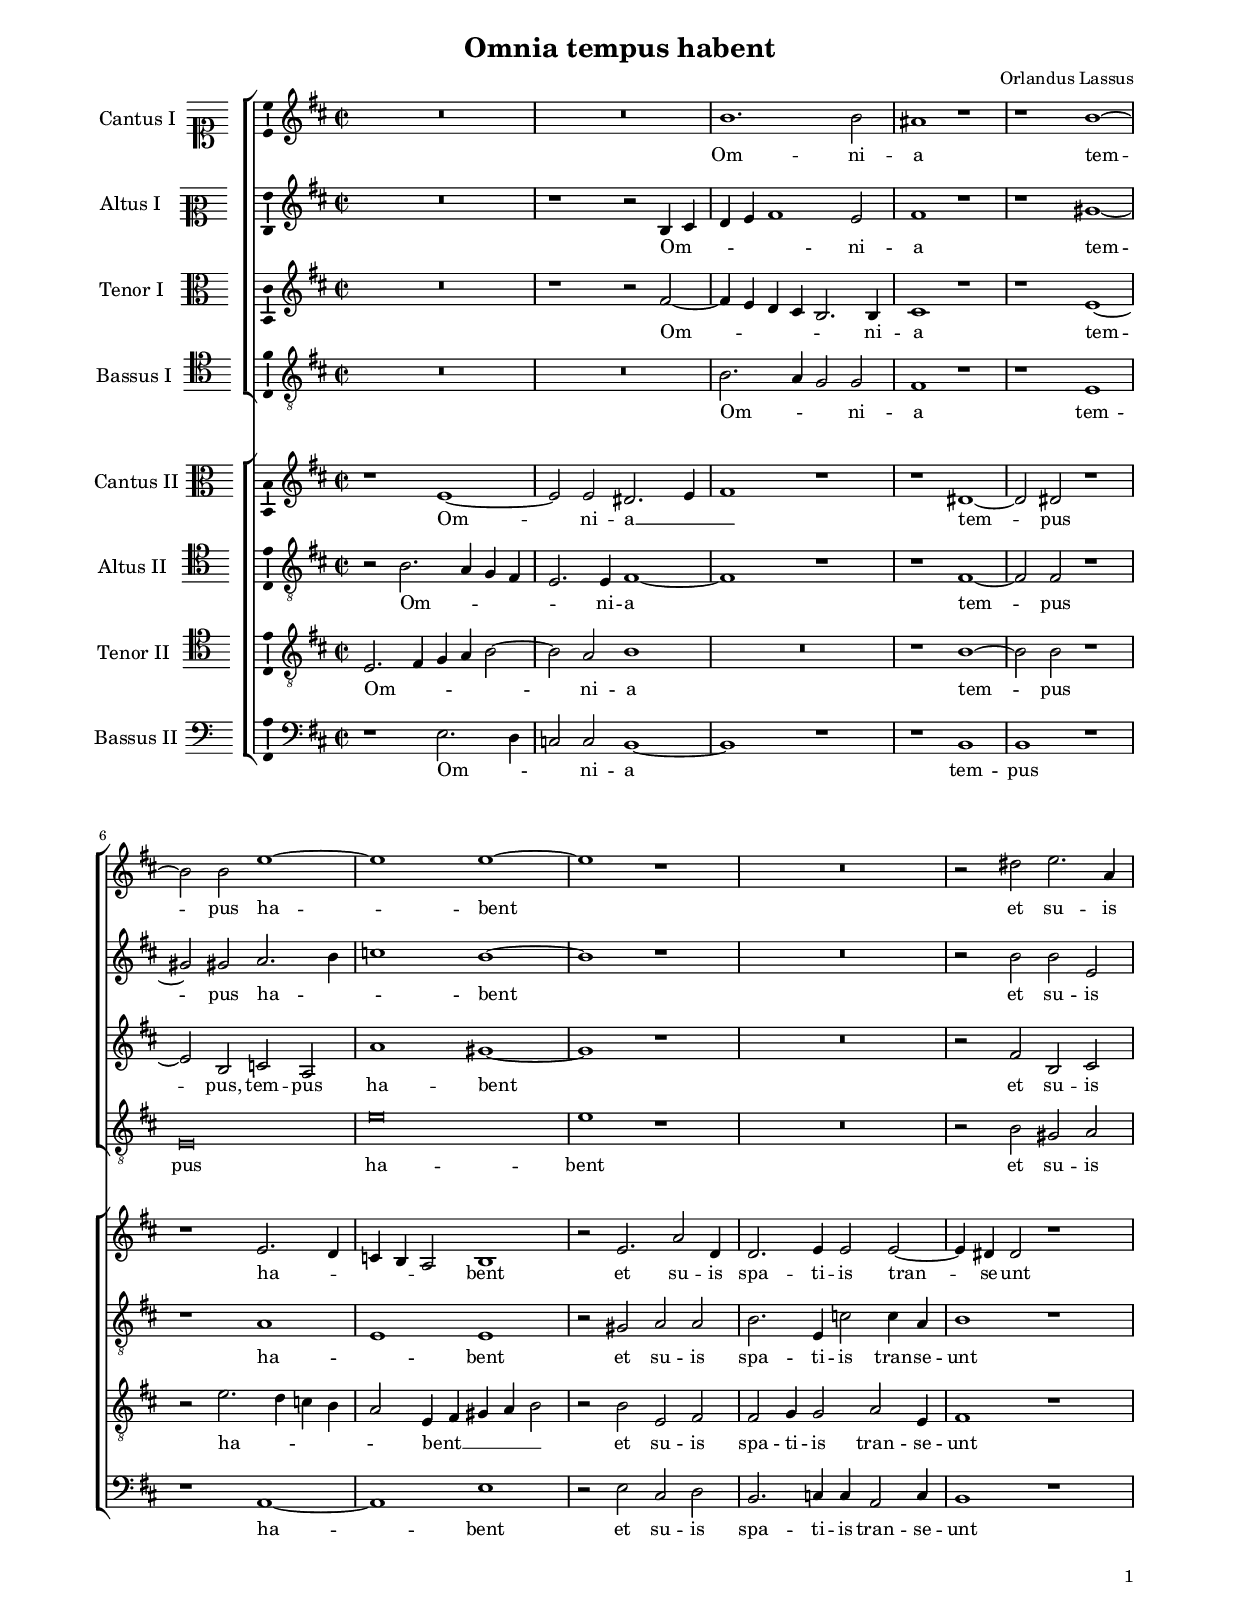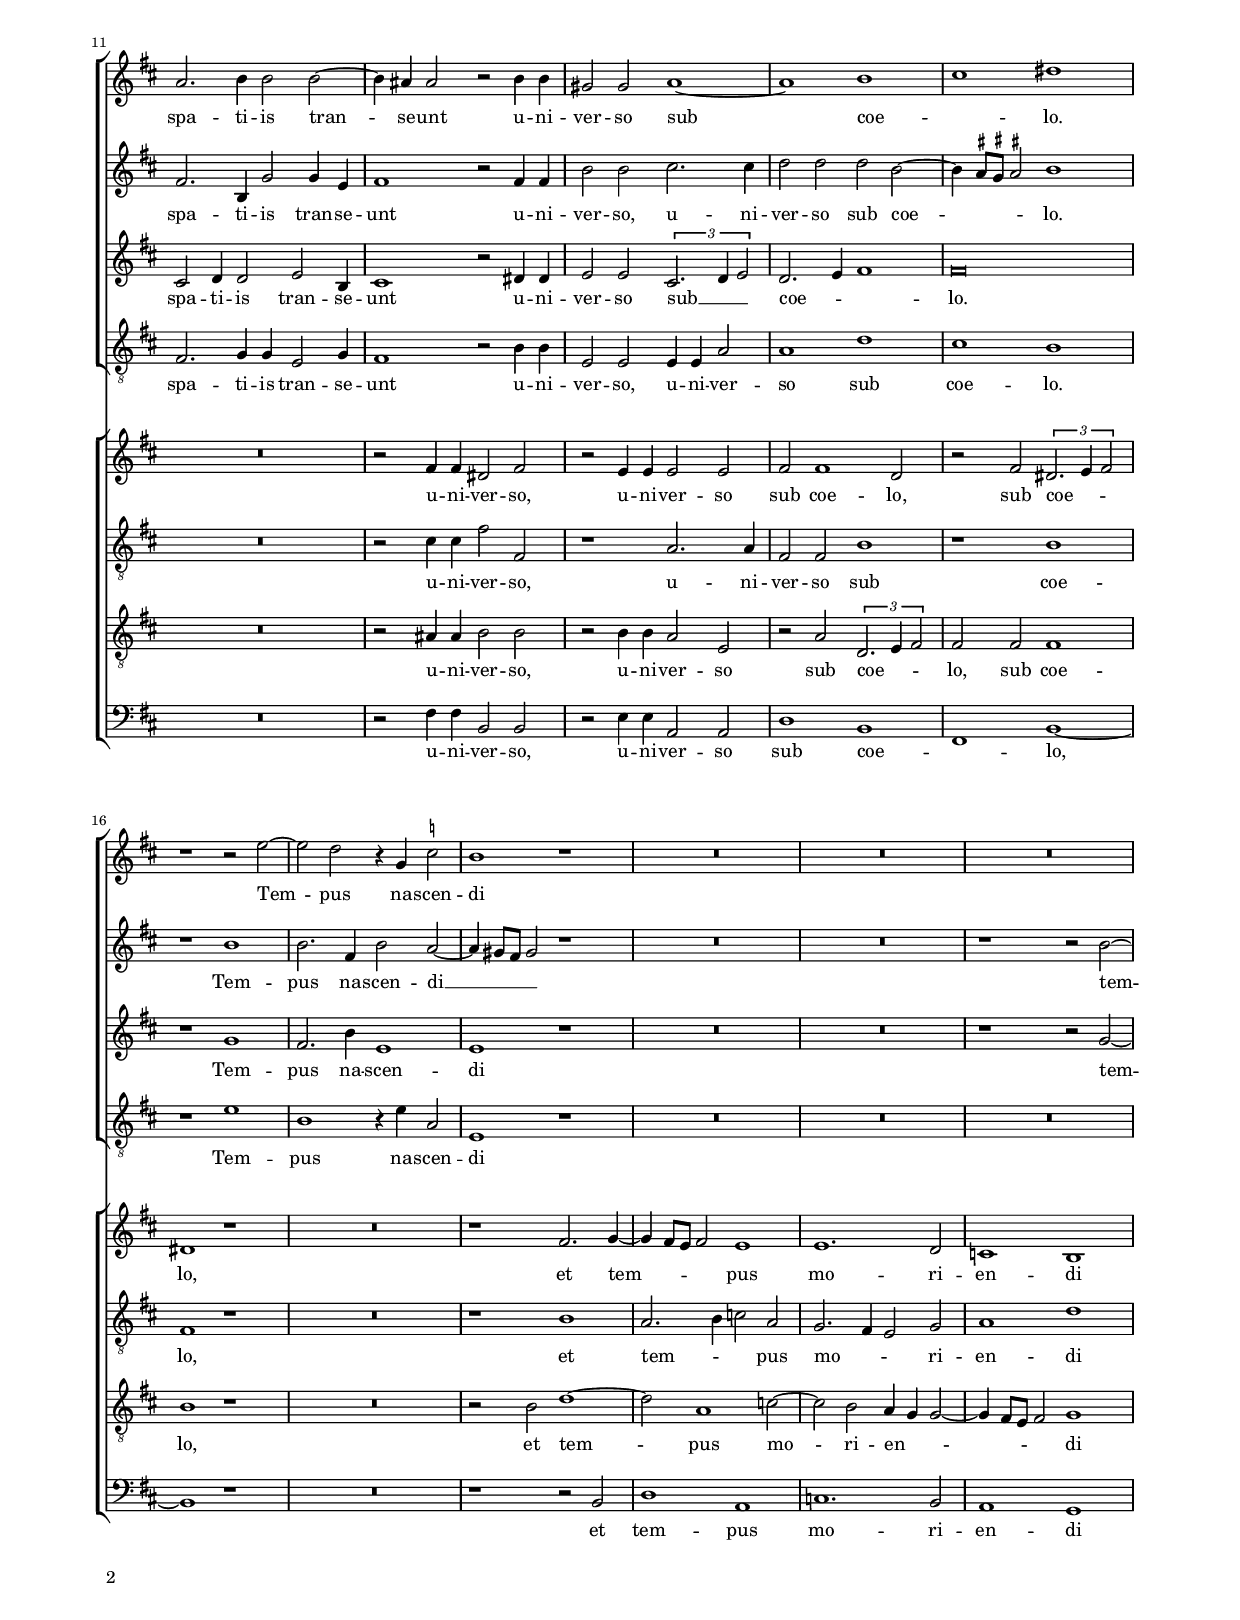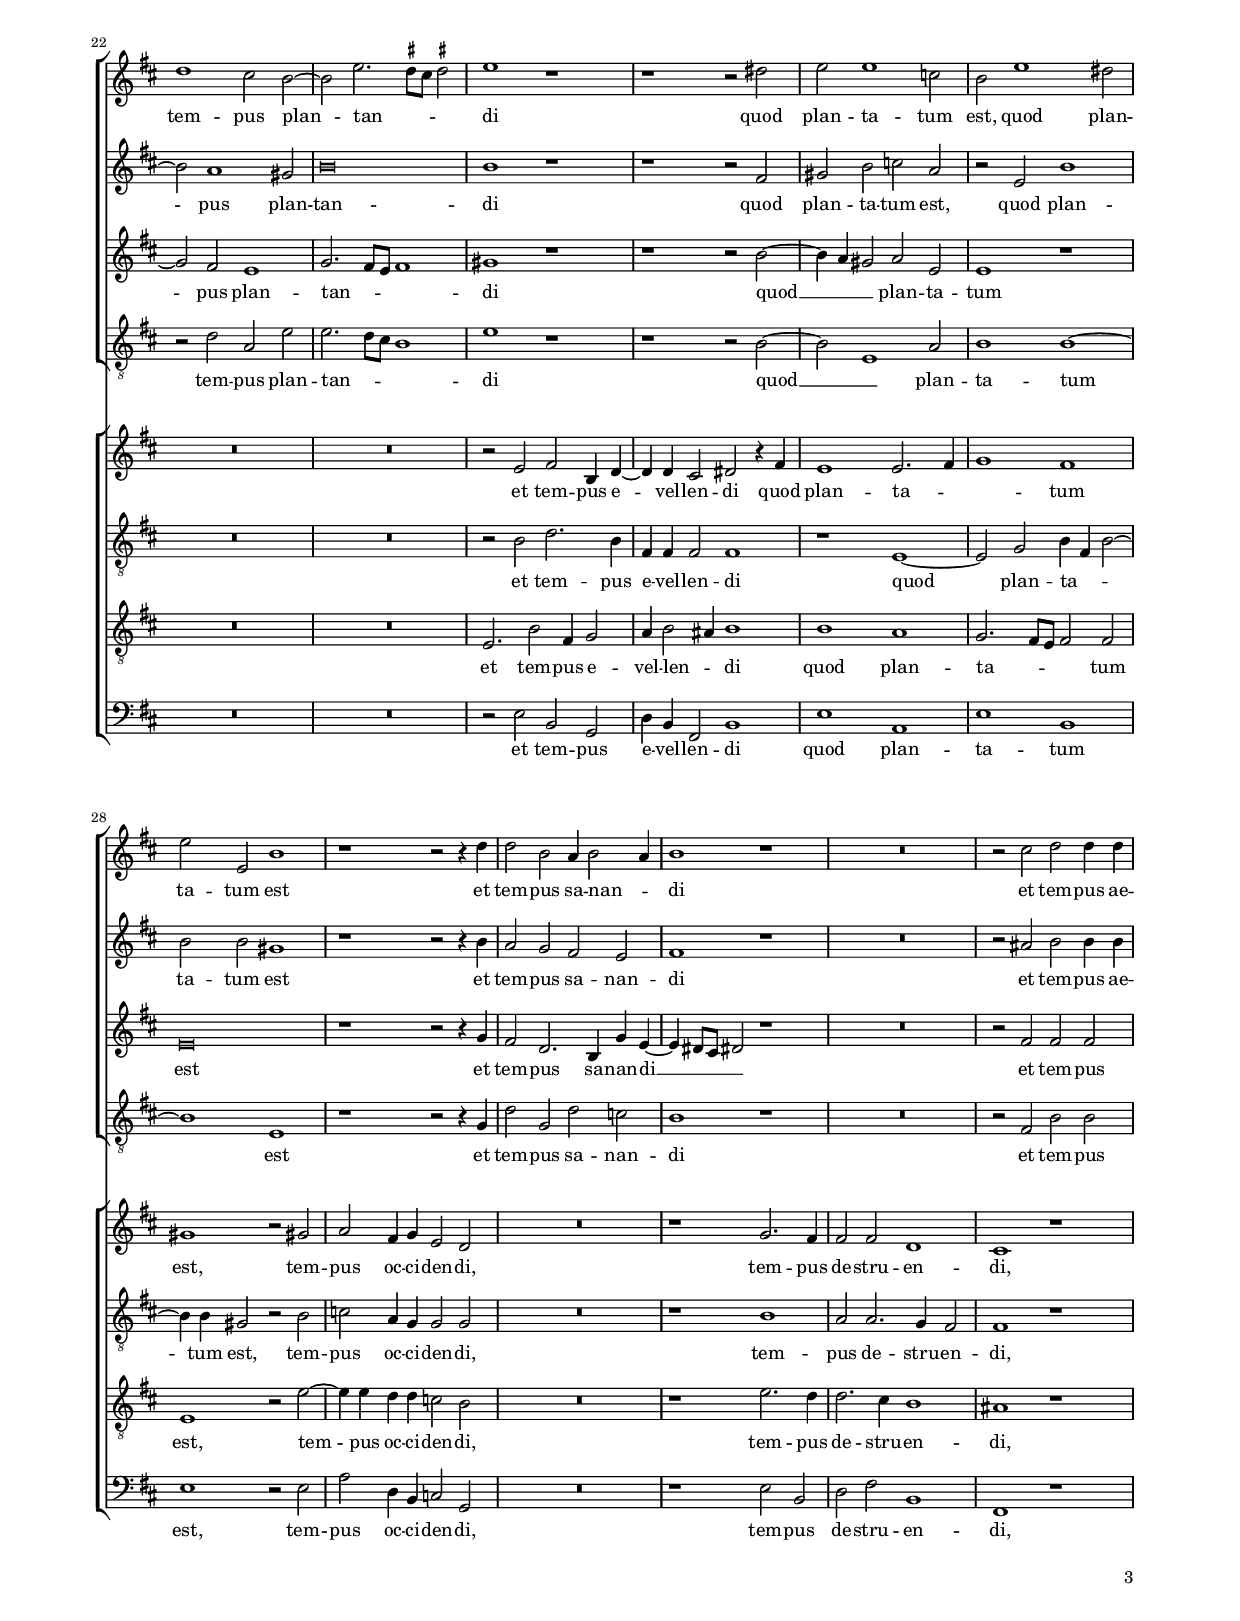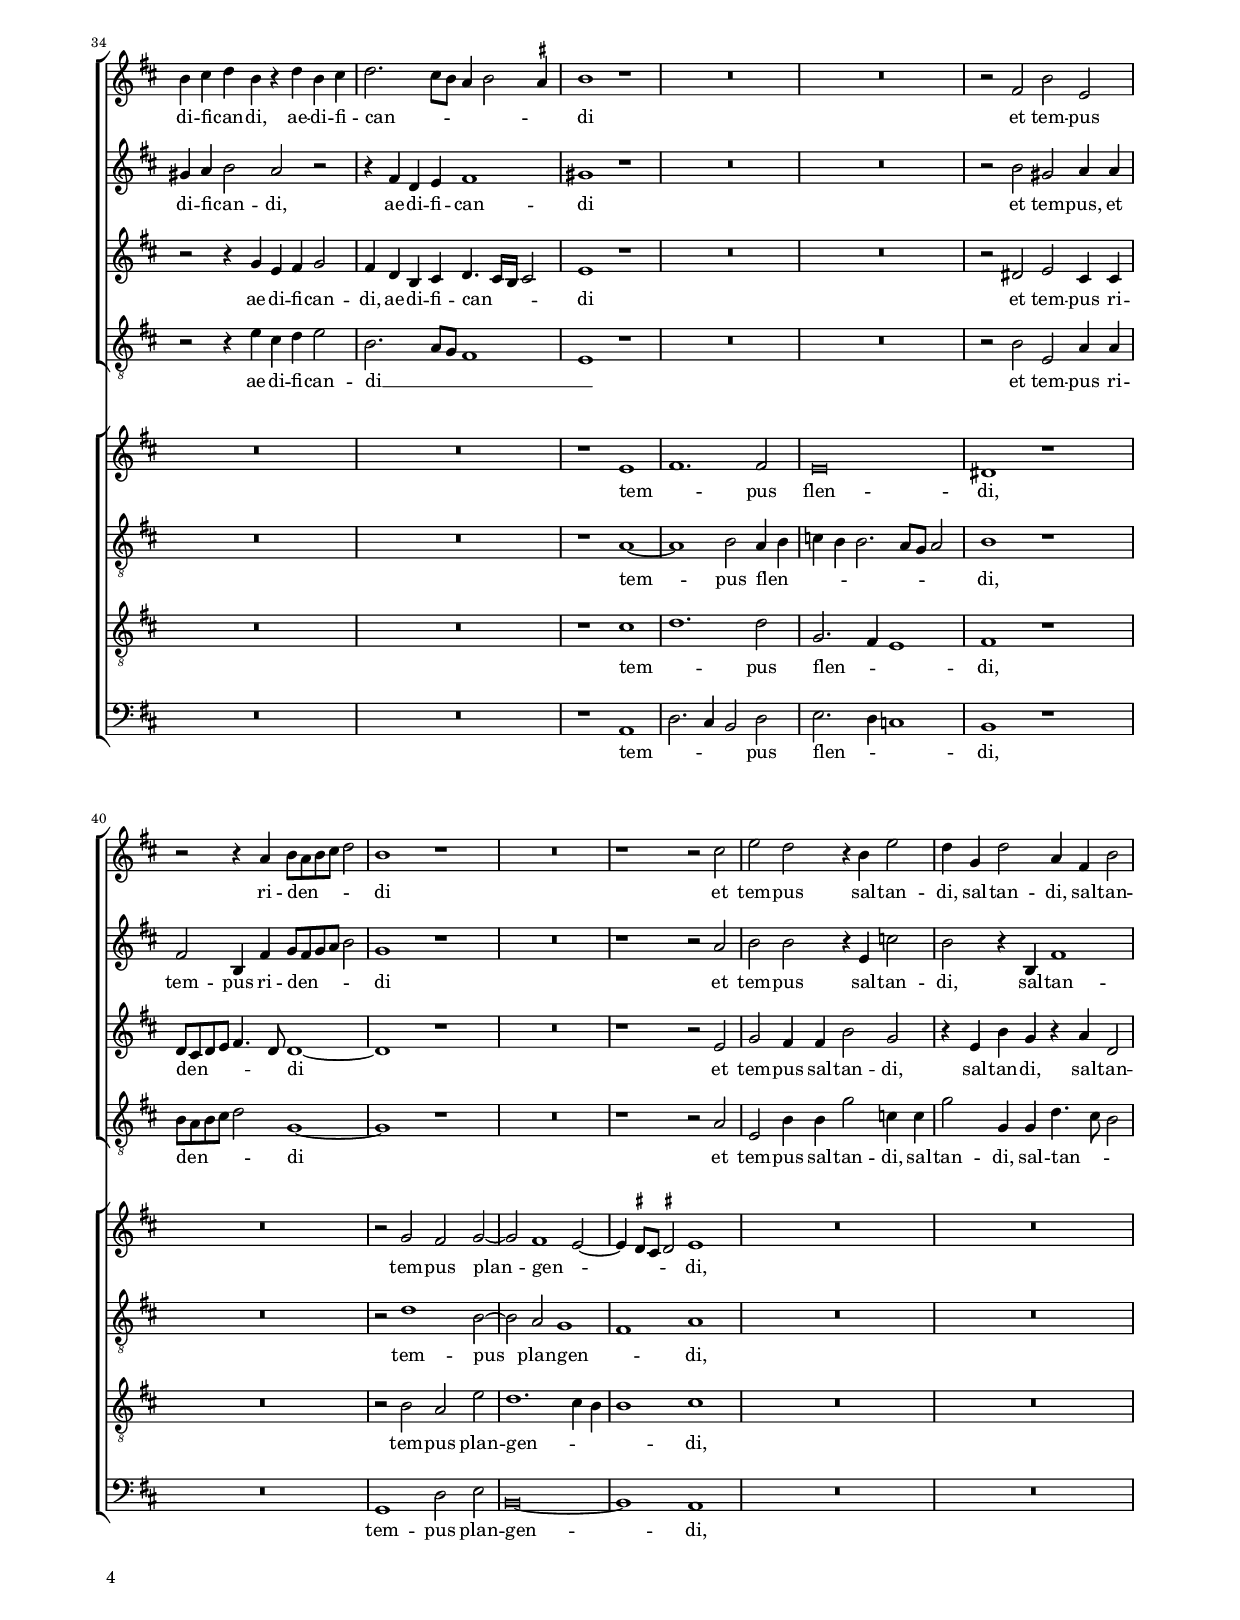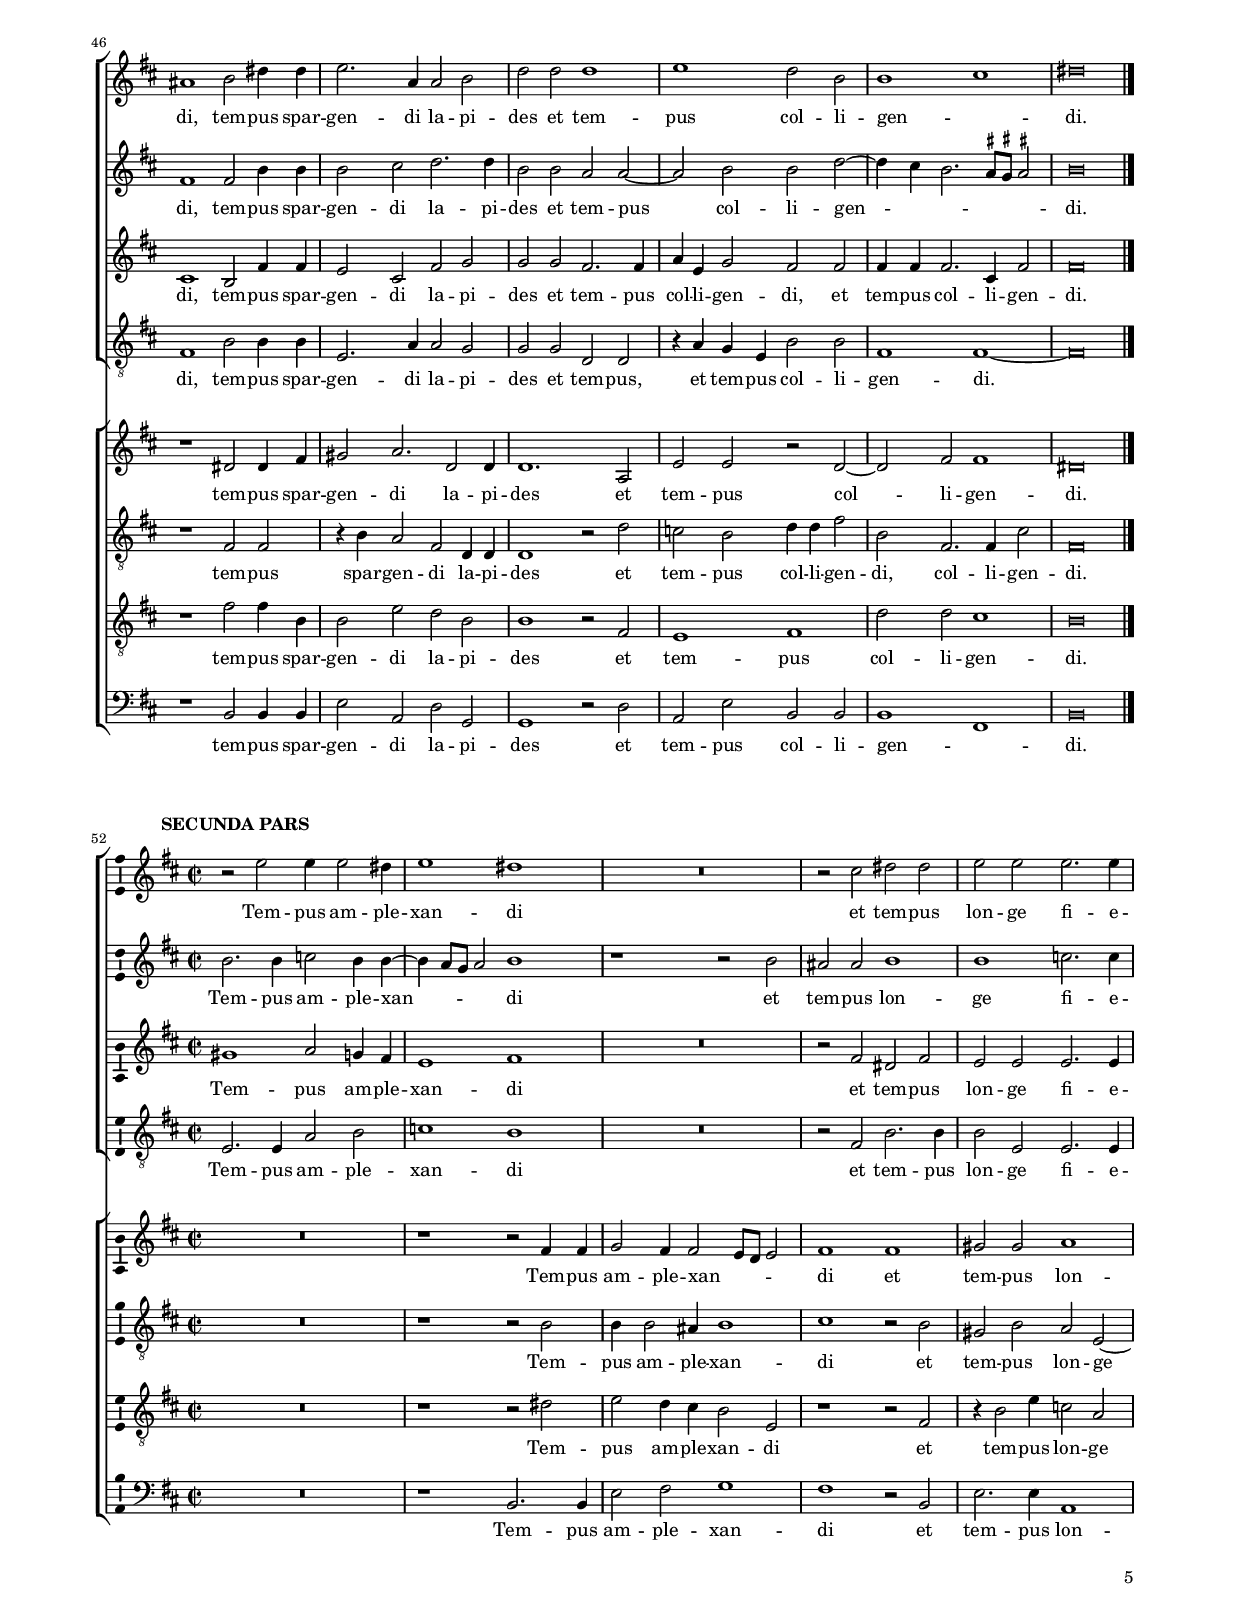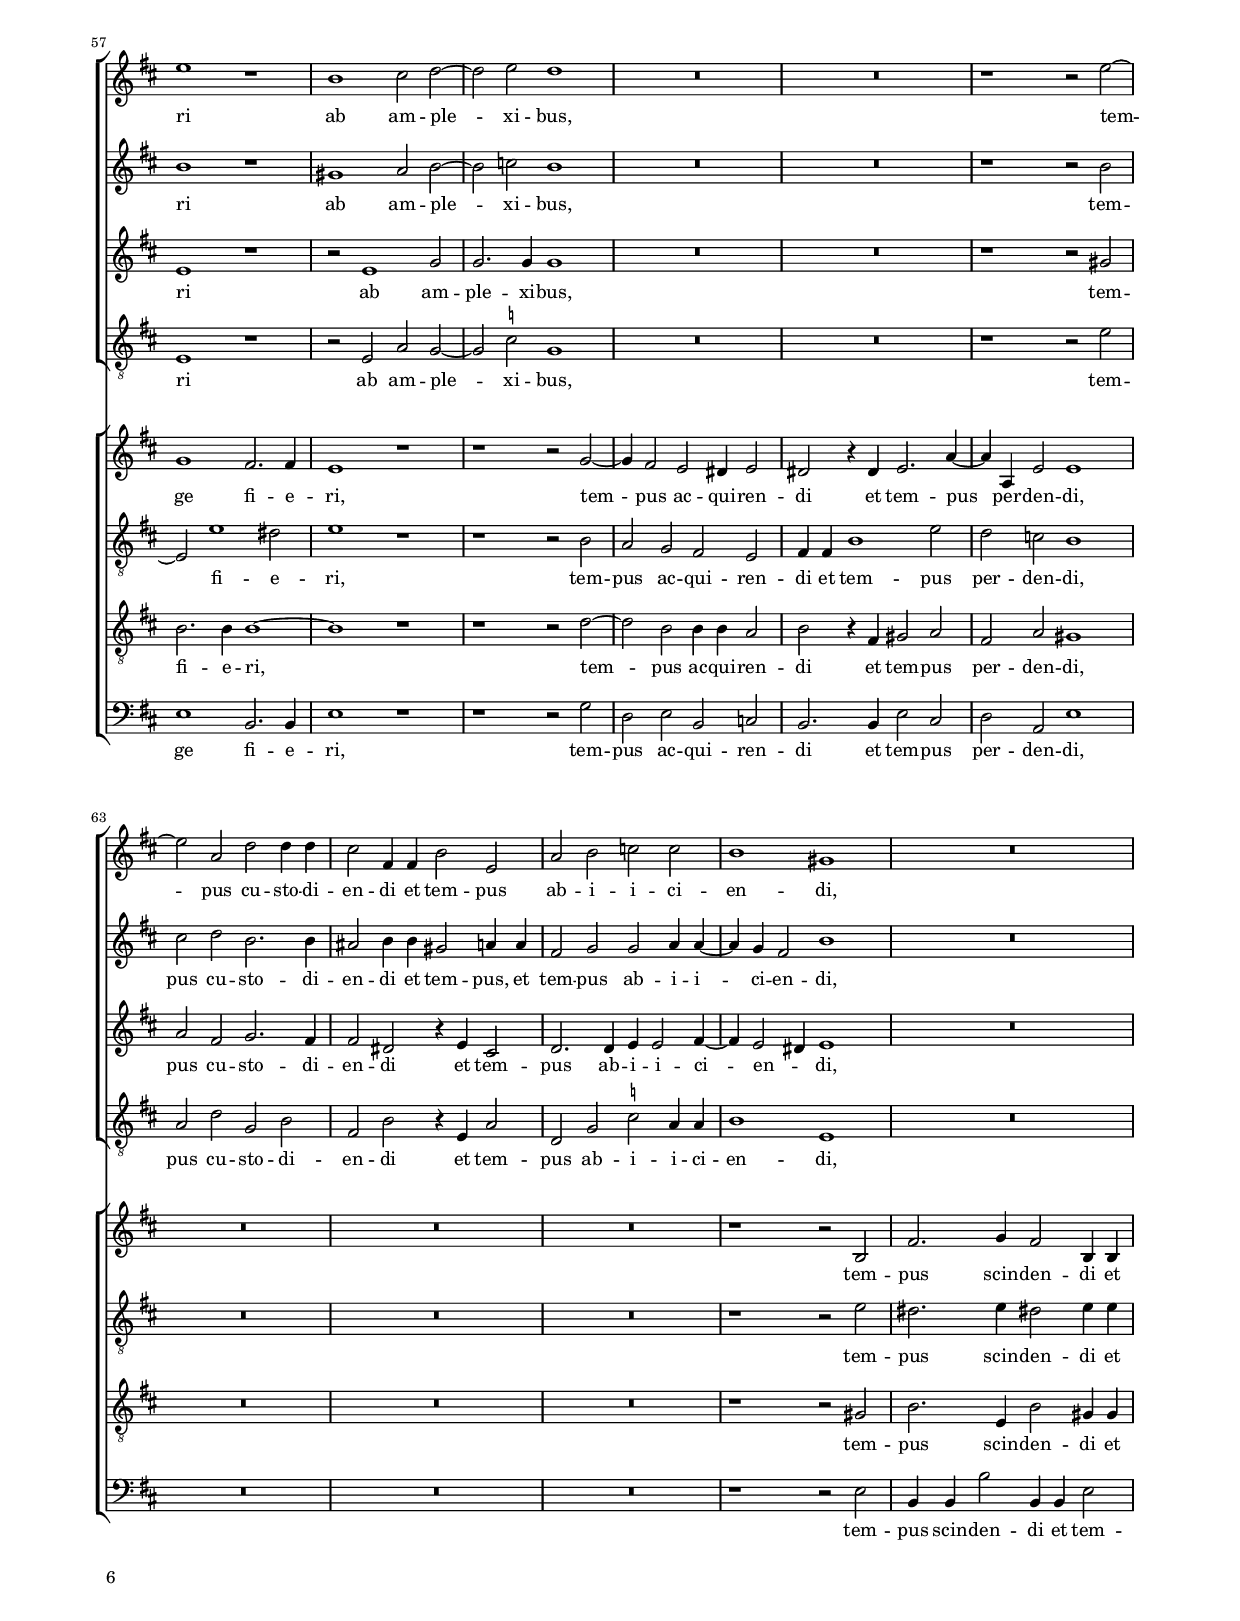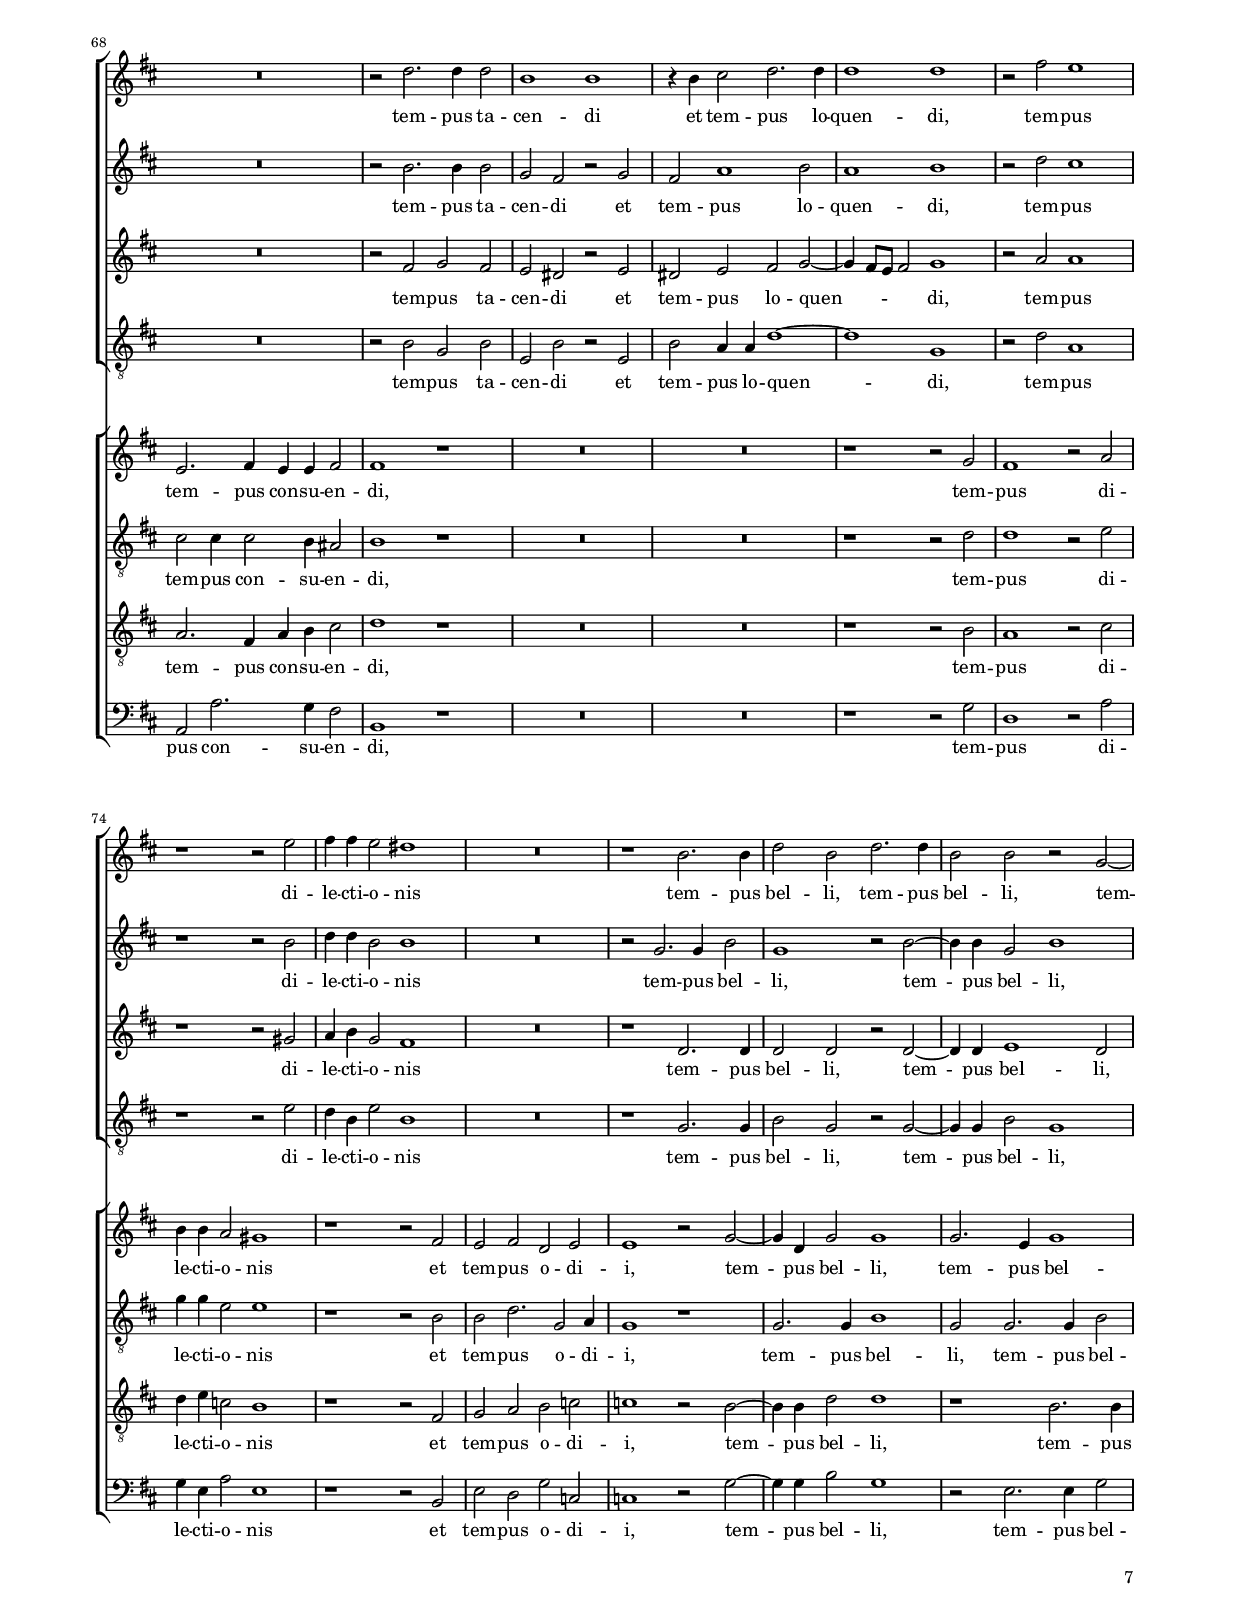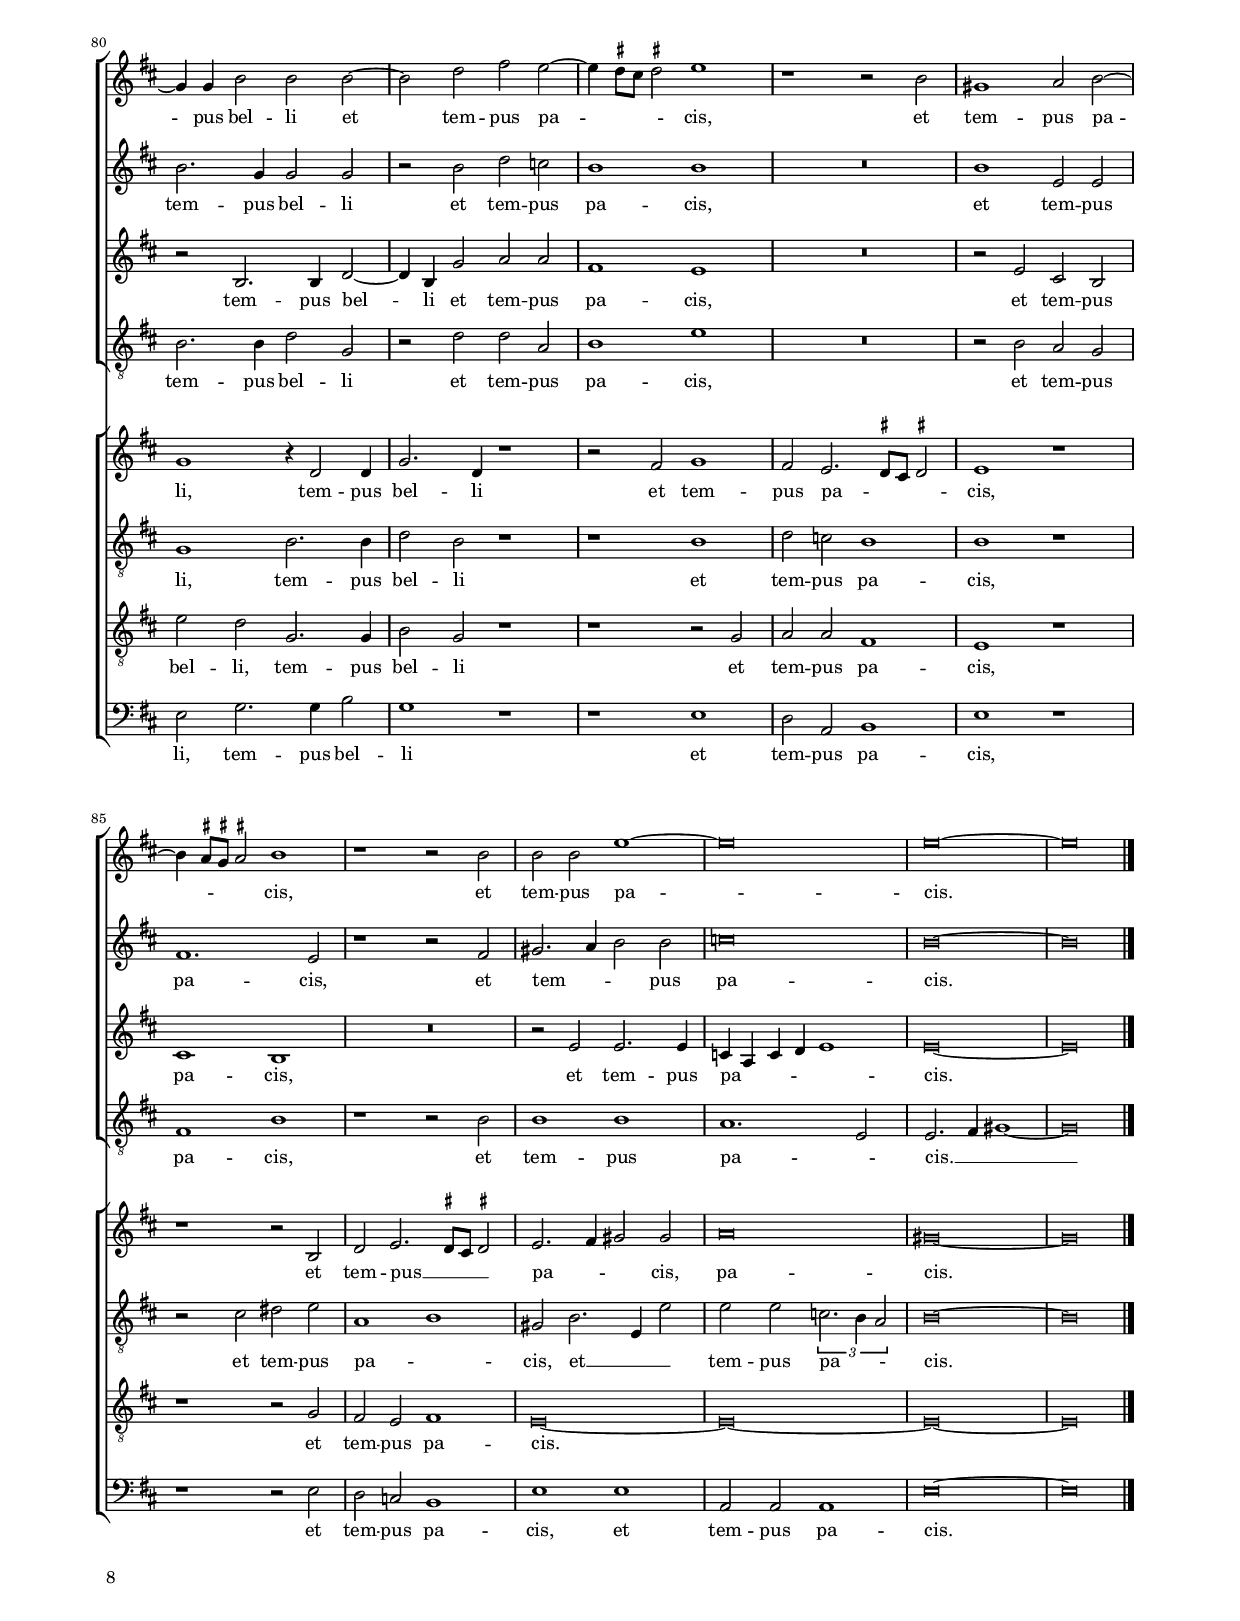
\header 
{
	title="Omnia tempus habent"
	composer="Orlandus Lassus"
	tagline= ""
}

\version "2.24.4"
\include "deutsch.ly"
#(set-global-staff-size 15)
% #(set-default-paper-size "letter")
#(ly:set-option 'point-and-click #f)


\paper
	{
	top-margin = 2 \cm
	bottom-margin = 1.4 \cm
	left-margin = 1.8 \cm
	right-margin = 1.8 \cm
	print-page-number = ##f
	ragged-bottom = ##f
	ragged-last-bottom = ##f
%   systems-per-page = 2
	page-count = 8
	score-system-spacing = #'((basic-distance . 18) (minimum-distance . 14) (padding . 7) (strechability . 250))
	system-system-spacing = #'((basic-distance . 18) (minimum-distance . 14) (padding . 7) (strechability . 250))
	oddFooterMarkup=\markup   \fill-line { "" \fromproperty #'page:page-number-string }
	evenFooterMarkup=\markup  \fill-line { \fromproperty #'page:page-number-string "" }
	last-bottom-spacing = #'((basic-distance . 12) (minimum-distance . 7) (padding . 4))
	}


global =  
	{
	\key c \major
	\time 2/2 \set Score.measureLength = #(ly:make-moment 2/1)
	\skip 1*2*51 \bar "|."
	}

	ficta = { \once \set suggestAccidentals = ##t }
	
	forget = #(define-music-function (music) (ly:music?) #{
	\accidentalStyle forget
	$music
	\accidentalStyle default
	#})


incipitcantusprimus = \markup { \score {
	{
	\set Staff.instrumentName = \markup { \fontsize #1 "Cantus I" }
	\key c \major
	\clef soprano
	s4 \bar ""
	}
	\layout  {
	raggedright = ##t
	indent = 1.6 \cm
	line-width = 2.4\cm
	\context { \Staff \remove Time_signature_engraver }
	\override Staff.Clef.Y-extent = #'(0 . 0)
	}} \hspace #1 }

incipitaltusprimus = \markup { \score {
	{
	\set Staff.instrumentName = \markup { \fontsize #1 "Altus I" }
	\key c \major
	\clef mezzosoprano
	s4 \bar ""
	}
	\layout  {
	raggedright = ##t
	indent = 1.6 \cm
	line-width = 2.4\cm
	\context { \Staff \remove Time_signature_engraver }
	\override Staff.Clef.Y-extent = #'(0 . 0)
	}} \hspace #1 }

incipittenorprimus = \markup { \score {
	{
	\set Staff.instrumentName = \markup { \fontsize #1 "Tenor I" }
	\key c \major
	\clef alto
	s4 \bar ""
	}
	\layout  {
	raggedright = ##t
	indent = 1.6 \cm
	line-width = 2.4\cm
	\context { \Staff \remove Time_signature_engraver }
	\override Staff.Clef.Y-extent = #'(0 . 0)
	}} \hspace #1 }	

incipitbassusprimus = \markup { \score {
	{
	\set Staff.instrumentName = \markup { \fontsize #1 "Bassus I" }
	\key c \major
	\clef tenor
	s4 \bar ""
	}
	\layout  {
	raggedright = ##t
	indent = 1.6 \cm
	line-width = 2.4\cm
	\context { \Staff \remove Time_signature_engraver }
	\override Staff.Clef.Y-extent = #'(0 . 0)
	}} \hspace #1 }

incipitcantussecundus = \markup { \score {
	{
	\set Staff.instrumentName = \markup { \fontsize #1 "Cantus II" }
	\key c \major
	\clef alto
	s4 \bar ""
	}
	\layout  {
	raggedright = ##t
	indent = 1.6 \cm
	line-width = 2.4\cm
	\context { \Staff \remove Time_signature_engraver }
	\override Staff.Clef.Y-extent = #'(0 . 0)
	}} \hspace #1 }
	  
incipitaltussecundus = \markup { \score {
	{
	\set Staff.instrumentName = \markup { \fontsize #1 "Altus II" }
	\key c \major
	\clef tenor
	s4 \bar ""
	}
	\layout  {
	raggedright = ##t
	indent = 1.6 \cm
	line-width = 2.4\cm
	\context { \Staff \remove Time_signature_engraver }
	\override Staff.Clef.Y-extent = #'(0 . 0)
	}} \hspace #1 }
	  
incipittenorsecundus = \markup { \score {
	{
	\set Staff.instrumentName = \markup { \fontsize #1 "Tenor II" }
	\key c \major
	\clef tenor
	s4 \bar ""
	}
	\layout  {
	raggedright = ##t
	indent = 1.6 \cm
	line-width = 2.4\cm
	\context { \Staff \remove Time_signature_engraver }
	\override Staff.Clef.Y-extent = #'(0 . 0)
	}} \hspace #1 }


incipitbassussecundus = \markup { \score {
	{
	\set Staff.instrumentName = \markup { \fontsize #1 "Bassus II" }
	\key c \major
	\clef bass
	s4 \bar ""
	}
	\layout  {
	raggedright = ##t
	indent = 1.6 \cm
	line-width = 2.4\cm
	\context { \Staff \remove Time_signature_engraver }
	\override Staff.Clef.Y-extent = #'(0 . 0)
	}} \hspace #1 }


cantusprimus =  \relative c''
	{
	R\breve
	R\breve
	a1. a2
	gis1 r
%5
	r1 a~ |
	a2 a d1~
	d1 d~
	d1 r
	R\breve
%10
	r2 cis d2. g,4 |
	g2. a4 a2 a~
	a4 gis gis2 r a4 a
	fis2 fis g1~
	g1 a
%15
	h1 cis |
	r1 r2 d~
	d2 c r4 f, \ficta b2
	a1 r
	R\breve
%20
	R\breve |
	R\breve
	c1 h2 a~
	a2 d2. \ficta cis8 h \ficta cis!2
	d1 r
%25
	r1 r2 cis |
	d2 d1 b2
	a2 d1 cis2
	d2 d, a'1
	r1 r2 r4 c
%30
	c2 a g4 a2 g4 |
	a1 r
	R\breve
	r2 h c c4 c
	a4 h c a r c a h
%35
	c2. h8 a g4 a2 \ficta gis4 |
	a1 r
	R\breve
	R\breve
	r2 e a d,
%40
	r2 r4 g a8 g a h c2 |
	a1 r
	R\breve
	r1 r2 h
	d2 c r4 a d2
%45
	c4 f, c'2 g4 e a2 |
	gis1 a2 cis4 cis
	d2. g,4 g2 a
	c2 c c1
	d1 c2 a
%50
	a1 h |
	cis\breve |
	}


altusprimus =  \relative c'
	{
	R\breve
	r1 r2 a4 h
	c4 d e1 d2
	e1 r
%5
	r1 fis~ |
	fis2 fis g2. a4
	b1 a~
	a1 r
	R\breve
%10
	r2 a a d, |
	e2. a,4 f'2 f4 d
	e1 r2 e4 e
	a2 a h2. h4
	c2 c c a~
%15
	a4 \ficta gis8 \ficta fis \ficta gis!2 a1 |
	r1 a
	a2. e4 a2 g~
	g4 fis8 e fis2 r1
	R\breve
%20
	R\breve |
	r1 r2 a~
	a2 g1 fis2
	a\breve
	a1 r
%25
	r1 r2 e |
	fis2 a b g
	r2 d a'1
	a2 a fis1
	r1 r2 r4 a
%30
	g2 f e d |
	e1 r
	R\breve
	r2 gis a a4 a
	fis4 g a2 g r
%35
	r4 e c d e1 |
	fis1 r
	R\breve
	R\breve
	r2 a fis g4 g
%40
	e2 a,4 e' f8 e f g a2 |
	f1 r
	R\breve
	r1 r2 g
	a2 a r4 d, b'2
%45
	a2 r4 a, e'1 |
	e1 e2 a4 a
	a2 h c2. c4
	a2 a g g~
	g2 a a c~
%50
	c4 h a2. \ficta gis8 \ficta fis \ficta gis!2 |
	a\breve |
	}


tenorprimus =  \relative c'
	{
	R\breve
	r1 r2 e~
	e4 d c h a2. a4
	h1 r
%5
	r1 d~ |
	d2 a b g
	g'1 fis~
	fis1 r
	R\breve
%10
	r2 e a, h |
	h2 c4 c2 d a4
	h1 r2 cis4 cis
	d2 d \tuplet 3/2 { h2. c4 d2 }
	c2. d4 e1
%15
	e\breve |
	r1 f
	e2. a4 d,1
	d1 r
	R\breve
%20
	R\breve |
	r1 r2 f~
	f2 e d1
	f2. e8 d e1
	fis1 r
%25
	r1 r2 a~ |
	a4 g fis2 g d
	d1 r
	d\breve
	r1 r2 r4 f
%30
	e2 c2. a4 f' d~ |
	d4 cis8 h cis!2 r1
	R\breve
	r2 e e e
	r2 r4 f d e f2
%35
	e4 c a h c4. h16 a h2 |
	d1 r
	R\breve
	R\breve
	r2 cis d h4 h
%40
	c8 h c d e4. c8 c1~ |
	c1 r
	R\breve
	r1 r2 d
	f2 e4 e a2 f
%45
	r4 d a' f r g c,2 |
	h1 a2 e'4 e
	d2 h e f
	f2 f e2. e4
	g4 d f2 e e
%50
	e4 e e2. h4 e2 |
	e\breve |
	}


bassusprimus =  \relative c
	{
	R\breve
	R\breve
	a'2. g4 f2 f
	e1 r
%5
	r1 d |
	d\breve
	d'\breve
	d1 r
	R\breve
%10
	r2 a fis g |
	e2. f4 f d2 f4
	e1 r2 a4 a
	d,2 d d4 d g2
	g1 c
%15
	h1 a |
	r1 d
	a1 r4 d g,2
	d1 r
	R\breve
%20
	R\breve |
	R\breve
	r2 c' g d'
	d2. c8 h a1
	d1 r
%25
	r1 r2 a~ |
	a2 d,1 g2
	a1 a~
	a1 d,
	r1 r2 r4 f
%30
	c'2 f, c' b |
	a1 r
	R\breve
	r2 e a a
	r2 r4 d h c d2
%35
	a2. g8 f e1 |
	d1 r
	R\breve
	R\breve
	r2 a' d, g4 g
%40
	a8 g a h c2 f,1~ |
	f1 r
	R\breve
	r1 r2 g
	d2 a'4 a f'2 b,4 b
%45
	f'2 f,4 f c'4. h8 a2 |
	e1 a2 a4 a
	d,2. g4 g2 f
	f2 f c c
	r4 g' f d a'2 a
%50
	e1 e~ |
	e\breve |
	}

cantussecundus =  \relative c''
	{
	r1 d,~
	d2 d cis2. d4
	e1 r
	r1 cis~
%5
	cis2 cis r1 |
	r1 d2. c4
	b4 a g2 a1
	r2 d2. g2 c,4
	c2. d4 d2 d~
%10
	d4 cis cis2 r1 |
	R\breve
	r2 e4 e cis2 e
	r2 d4 d d2 d
	e2 e1 c2
%15
	r2 e \tuplet 3/2 { cis2. d4 e2 } |
	cis1 r
	R\breve
	r1 e2. f4~
	f4 e8 d e2 d1
%20
	d1. c2 |
	b1 a
	R\breve
	R\breve
	r2 d e a,4 c~
%25
	c4 c h2 cis r4 e |
	d1 d2. e4
	f1 e
	fis1 r2 fis!
	g2 e4 f d2 c
%30
	R\breve |
	r1 f2. e4
	e2 e c1
	h1 r
	R\breve
%35
	R\breve |
	r1 d
	e1. e2
	d\breve
	cis1 r
%40
	R\breve |
	r2 f e f~
	f2 e1 d2~
	d4 \ficta cis8 h \ficta cis!2 d1
	R\breve
%45
	R\breve |
	r1 cis2 cis4 e
	fis2 g2. c,2 c4
	c1. g2
	d'2 d r c~
%50
	c2 e e1 |
	cis\breve |
	}


altussecundus =  \relative c' 
	{
	r2 a2. g4 f e
	d2. d4 e1~
	e1 r
	r1 e~
%5
	e2 e r1 |
	r1 g
	d1 d
	r2 fis g g
	a2. d,4 b'2 b4 g
%10
	a1 r |
	R\breve
	r2 h4 h e2 e,
	r1 g2. g4
	e2 e a1
%15
	r1 a |
	e1 r
	R\breve
	r1 a
	g2. a4 b2 g
%20
	f2. e4 d2 f |
	g1 c
	R\breve
	R\breve
	r2 a c2. a4
%25
	e4 e e2 e1 |
	r1 d~
	d2 f a4 e a2~
	a4 a fis2 r a
	b2 g4 f f2 f
%30
	R\breve |
	r1 a
	g2 g2. f4 e2
	e1 r
	R\breve
%35
	R\breve |
	r1 g~
	g1 a2 g4 a
	b4 a a2. g8 f g2
	a1 r
%40
	R\breve |
	r2 c1 a2~
	a2 g f1
	e1 g
	R\breve
%45
	R\breve |
	r1 e2 e
	r4 a g2 e c4 c
	c1 r2 c'
	b2 a c4 c e2
%50
	a,2 e2. e4 h'2 |
	e,\breve |
	}


tenorsecundus =  \relative c' 
	{
	d,2. e4 f g a2~
	a2 g a1
	R\breve
	r1 a~
%5
	a2 a r1 |
	r2 d2. c4 b a
	g2 d4 e fis g a2
	r2 a d, e
	e2 f4 f2 g d4
%10
	e1 r |
	R\breve
	r2 gis4 gis a2 a
	r2 a4 a g2 d
	r2 g \tuplet 3/2 { c,2. d4 e2 }
%15
	e2 e e1 |
	a1 r
	R\breve
	r2 a c1~
	c2 g1 b2~
%20
	b2 a g4 f f2~ |
	f4 e8 d e2 f1
	R\breve
	R\breve
	d2. a'2 e4 f2
%25
	g4 a2 gis4 a1 |
	a1 g
	f2. e8 d e2 e
	d1 r2 d'~
	d4 d c c b2 a
%30
	R\breve |
	r1 d2. c4
	c2. h4 a1
	gis1 r
	R\breve
%35
	R\breve |
	r1 h
	c1. c2
	f,2. e4 d1
	e1 r
%40
	R\breve |
	r2 a g d'
	c1. h4 a
	a1 h
	R\breve
%45
	R\breve |
	r1 e2 e4 a,
	a2 d c a
	a1 r2 e
	d1 e
%50
	c'2 c h1 |
	a\breve |
	}


bassussecundus  =  \relative c 
	{
	r1 d2. c4
	b2 b a1~
	a1 r
	r1 a
%5
	a1 r |
	r1 g~
	g1 d'
	r2 d h c
	a2. b4 b g2 b4
%10
	a1 r |
	R\breve
	r2 e'4 e a,2 a
	r2 d4 d g,2 g
	c1 a
%15
	e1 a~ |
	a1 r
	R\breve
	r1 r2 a
	c1 g
%20
	b1. a2 |
	g1 f
	R\breve
	R\breve
	r2 d' a f
%25
	c'4 a e2 a1 |
	d1 g,
	d'1 a
	d1 r2 d
	g2 c,4 a b2 f
%30
	R\breve |
	r1 d'2 a
	c2 e a,1
	e1 r
	R\breve
%35
	R\breve |
	r1 g
	c2. h4 a2 c
	d2. c4 b1
	a1 r
%40
	R\breve |
	f1 c'2 d
	a\breve~
	a1 g
	R\breve
%45
	R\breve |
	r1 a2 a4 a
	d2 g, c f,
	f1 r2 c'
	g2 d' a a
%50
	a1 e |
	a\breve |
	}


lyricscantusprimus = \lyricmode {
		Om -- ni -- a tem -- pus ha -- bent
		et su -- is spa -- ti -- is tran -- se -- unt
		u -- ni -- ver -- so sub coe -- _ lo.
		Tem -- pus na -- scen -- di
		tem -- pus plan -- tan -- _ _ _ di
		quod plan -- ta -- tum est,
		quod plan -- ta -- tum est
		et tem -- pus sa -- nan -- _ di
		et tem -- pus ae -- di -- fi -- can -- di,
		ae -- di -- fi -- can -- _ _ _ _ _ di
		et tem -- pus ri -- den -- _ _ _ _ di
		et tem -- pus sal -- tan -- di,
		sal -- tan -- di,
		sal -- tan -- di,
		tem -- pus spar -- gen -- di la -- pi -- des
		et tem -- pus col -- li -- gen -- _ di.
	}


lyricsaltusprimus = \lyricmode {
		Om -- _ _ _ _ ni -- a tem -- pus ha -- _ _ bent
		et su -- is spa -- ti -- is tran -- se -- unt
		u -- ni -- ver -- so,
		u -- ni -- ver -- so sub coe -- _ _ _ lo.
		Tem -- pus na -- scen -- di __ _ _ _
		tem -- pus plan -- tan -- di
		quod plan -- ta -- tum est,
		quod plan -- ta -- tum est
		et tem -- pus sa -- nan -- di
		et tem -- pus ae -- di -- fi -- can -- di,
		ae -- di -- fi -- can -- di
		et tem -- pus,
		et tem -- pus ri -- den -- _ _ _ _ di
		et tem -- pus sal -- tan -- di,
		sal -- tan -- di,
		tem -- pus spar -- gen -- di la -- pi -- des
		et tem -- pus col -- li -- gen -- _ _ _ _ _ di.
	}
	

lyricstenorprimus = \lyricmode {
		Om -- _ _ _ _ ni -- a tem -- pus,
		tem -- pus ha -- bent
		et su -- is spa -- ti -- is tran -- se -- unt
		u -- ni -- ver -- so sub __ _ _ coe -- _ _ lo.
		Tem -- pus na -- scen -- di
		tem -- pus plan -- tan -- _ _ _ di
		quod __ _ _ plan -- ta -- tum est
		et tem -- pus sa -- nan -- di __ _ _ _
		et tem -- pus ae -- di -- fi -- can -- di,
		ae -- di -- fi -- can -- _ _ _ di
		et tem -- pus ri -- den -- _ _ _ _ _ di
		et tem -- pus sal -- tan -- di,
		sal -- tan -- di,
		sal -- tan -- di,
		tem -- pus spar -- gen -- di la -- pi -- des
		et tem -- pus col -- li -- gen -- di,
		et tem -- pus col -- li -- gen -- di.
	}


lyricsbassusprimus = \lyricmode {
		Om -- _ _ ni -- a tem -- pus ha -- bent
		et su -- is spa -- ti -- is tran -- se -- unt
		u -- ni -- ver -- so,
		u -- ni -- ver -- so sub coe -- lo.
		Tem -- pus na -- scen -- di
		tem -- pus plan -- tan -- _ _ _ di
		quod __ _ plan -- ta -- tum est
		et tem -- pus sa -- nan -- di
		et tem -- pus ae -- di -- fi -- can -- di __ _ _ _ _
		et tem -- pus ri -- den -- _ _ _ _ di
		et tem -- pus sal -- tan -- di,
		sal -- tan -- di,
		sal -- tan -- _ _ di,
		tem -- pus spar -- gen -- di la -- pi -- des
		et tem -- pus,
		et tem -- pus col -- li -- gen -- di.
	}


lyricscantussecundus = \lyricmode {
		Om -- ni -- a __ _ _ tem -- pus ha -- _ _ _ _ bent
		et su -- is spa -- ti -- is tran -- se -- unt
		u -- ni -- ver -- so,
		u -- ni -- ver -- so sub coe -- lo,
		sub coe -- _ _ lo,
		et tem -- _ _ _ pus mo -- ri -- en -- di
		et tem -- pus e -- vel -- len -- di
		quod plan -- ta -- _ _ tum est,
		tem -- pus oc -- ci -- den -- di,
		tem -- pus de -- stru -- en -- di,
		tem -- _ pus flen -- di,
		tem -- pus plan -- gen -- _ _ _ _ di,
		tem -- pus spar -- gen -- di la -- pi -- des
		et tem -- pus col -- li -- gen -- di.
	}


lyricsaltussecundus = \lyricmode {
		Om -- _ _ _ _ ni -- a tem -- pus ha -- _ bent
		et su -- is spa -- ti -- is tran -- se -- unt
		u -- ni -- ver -- so,
		u -- ni -- ver -- so sub coe -- lo,
		et tem -- _ _ pus mo -- _ _ ri -- en -- di
		et tem -- pus e -- vel -- len -- di
		quod plan -- ta -- _ _ tum est,
		tem -- pus oc -- ci -- den -- di,
		tem -- pus de -- stru -- en -- di,
		tem -- pus flen -- _ _ _ _ _ _ _ di,
		tem -- pus plan -- gen -- _ di,
		tem -- pus spar -- gen -- di la -- pi -- des
		et tem -- pus col -- li -- gen -- di,
		col -- li -- gen -- di.
	}


lyricstenorsecundus = \lyricmode {
		Om -- _ _ _ _ ni -- a tem -- pus ha -- _ _ _ _ bent __ _ _ _ _
		et su -- is spa -- ti -- is tran -- se -- unt
		u -- ni -- ver -- so,
		u -- ni -- ver -- so sub coe -- _ _ lo,
		sub coe -- lo,
		et tem -- pus mo -- ri -- en -- _ _ _ _ _ di
		et tem -- pus e -- vel -- len -- _ di
		quod plan -- ta -- _ _ _ tum est,
		tem -- pus oc -- ci -- den -- di,
		tem -- pus de -- stru -- en -- di,
		tem -- _ pus flen -- _ _ di,
		tem -- pus plan -- gen -- _ _ _ di,
		tem -- pus spar -- gen -- di la -- pi -- des
		et tem -- pus col -- li -- gen -- di.
	}


lyricsbassussecundus = \lyricmode {
		Om -- _ _ ni -- a tem -- pus ha -- bent
		et su -- is spa -- ti -- is tran -- se -- unt
		u -- ni -- ver -- so,
		u -- ni -- ver -- so sub coe -- _ lo,
		et tem -- pus mo -- ri -- en -- di
		et tem -- pus e -- vel -- len -- di
		quod plan -- ta -- tum est,
		tem -- pus oc -- ci -- den -- di,
		tem -- pus de -- stru -- en -- di,
		tem -- _ _ _ pus flen -- _ _ di,
		tem -- pus plan -- gen -- di,
		tem -- pus spar -- gen -- di la -- pi -- des
		et tem -- pus col -- li -- gen -- _ di.
	}

\score
	{	\transpose c d {
	
<<
	\new ChoirStaff \with { \override StaffGrouper.staffgroup-staff-spacing.basic-distance = #15 
				\override StaffGrouper.staff-staff-spacing.basic-distance = #12 }
	<<
	\new Staff << \global
	\new Voice="v5" {
		\set Staff.instrumentName=\incipitcantusprimus
		\set Staff.midiInstrument = "reed organ"
		\clef violin
		\cantusprimus }
	\new Lyrics \lyricsto "v5" {\lyricscantusprimus }
	>>
	
	\new Staff << \global
	\new Voice="v6" {
		\set Staff.instrumentName=\incipitaltusprimus
		\set Staff.midiInstrument = "reed organ"
		\clef violin 
		\altusprimus }
	\new Lyrics \lyricsto "v6" {\lyricsaltusprimus }
	>>
	
	\new Staff << \global
	\new Voice="v7" {
		\set Staff.instrumentName=\incipittenorprimus
		\set Staff.midiInstrument = "reed organ"
		\clef violin % "G_8"
		\tenorprimus }
	\new Lyrics \lyricsto "v7" {\lyricstenorprimus }
	>>
	
	\new Staff << \global
	\new Voice="v8" {
		\set Staff.instrumentName=\incipitbassusprimus
		\set Staff.midiInstrument = "reed organ"
		\clef "G_8" 
		\bassusprimus }
	\new Lyrics \lyricsto "v8" {\lyricsbassusprimus}
	>>
	>>
	
	\new ChoirStaff \with { \override StaffGrouper.staff-staff-spacing.basic-distance = #12 }
	<<
		
	\new Staff << \global
	\new Voice="v1" {
		\set Staff.instrumentName=\incipitcantussecundus
		\set Staff.midiInstrument = "reed organ"
		\clef violin % "G_8" 
		\cantussecundus }
	\new Lyrics \lyricsto "v1" {\lyricscantussecundus }
	>>
	
	\new Staff << \global
	\new Voice="v2" {
		\set Staff.instrumentName=\incipitaltussecundus
		\set Staff.midiInstrument = "reed organ"
		\clef "G_8"
		\altussecundus }
	\new Lyrics \lyricsto "v2" {\lyricsaltussecundus }
	>>
	
	\new Staff << \global
	\new Voice="v3" {
		\set Staff.instrumentName=\incipittenorsecundus
		\set Staff.midiInstrument = "reed organ"
		\clef "G_8"
		\tenorsecundus }
	\new Lyrics \lyricsto "v3" {\lyricstenorsecundus }
	>>
	
	\new Staff << \global
	\new Voice="v4" {
		\set Staff.instrumentName=\incipitbassussecundus
		\set Staff.midiInstrument = "reed organ"
		\clef bass 
		\bassussecundus }
	\new Lyrics \lyricsto "v4" {\lyricsbassussecundus}
	>>
	>>
	>>
	} % transpose

\layout
	{
	indent = 2.5 \cm
%	\context { \Lyrics \override VerticalAxisGroup.nonstaff-relatedstaff-spacing.padding = #2 }
%	\context { \Lyrics \override LyricText.font-size = #1 }
	\context { \Score \override BarNumber.padding = #2 }
	\context { \Voice \override NoteHead.style = #'baroque }
	\context { \Staff \consists Ambitus_engraver }
	\context { \Staff \override TimeSignature.break-visibility = #end-of-line-invisible }
	}

\midi
	{
	 \tempo 2 = 85
	}

}


%%%%%%%%%%%%%%%%%%%%%%%%%%%%  SECUNDA PARS %%%%%%%%%%%%%%%%%%%%%%%%%%%%%%%%%


global = {
	\key c \major
	\time 2/2 \set Score.measureLength = #(ly:make-moment 2/1)
	\set Score.currentBarNumber = #52
	\skip 1*2*39 \bar "|."
	}


cantusprimus =  \relative c''
	{
	r2 d d4 d2 cis4
	d1 cis
	R\breve
	r2 h cis cis
%5
	d2 d d2. d4 |
	d1 r
	a1 h2 c~
	c2 d c1
	R\breve
%10
	R\breve |
	r1 r2 d~
	d2 g, c c4 c
	h2 e,4 e a2 d,
	g2 a b b
%15
	a1 fis |
	R\breve
	R\breve
	r2 c'2. c4 c2
	a1 a
%20
	r4 a h2 c2. c4 |
	c1 c
	r2 e d1
	r1 r2 d
	e4 e d2 cis1
%25
	R\breve |
	r1 a2. a4
	c2 a c2. c4
	a2 a r f~
	f4 f a2 a a~
%30
	a2 c e d~ |
	d4 \ficta cis8 h \ficta cis!2 d1
	r1 r2 a
	fis1 g2 a~
	a4 \ficta gis8 \ficta fis \ficta gis!2 a1
%35
	r1 r2 a |
	a2 a d1~
	d\breve
	d\breve~
	d\breve |
	}


altusprimus =  \relative c'
	{
	a'2. a4 b2 a4 a~
	a4 g8 f g2 a1
	r1 r2 a
	gis2 gis a1
%5
	a1 b2. b4 |
	a1 r
	fis1 g2 a~
	a2 b a1
	R\breve
%10
	R\breve |
	r1 r2 a
	h2 c a2. a4
	gis2 a4 a fis2 g4 g 
	e2 f f g4 g~
%15		
	g4 f e2 a1
	R\breve |
	R\breve
	r2 a2. a4 a2
	f2 e r f
%20
	e2 g1 a2
	g1 a |
	r2 c h1
	r1 r2 a
	c4 c a2 a1
%25
	R\breve
	r2 f2. f4 a2 |
	f1 r2 a~
	a4 a f2 a1
	a2. f4 f2 f
%30
	r2 a c b
	a1 a |
	R\breve
	a1 d,2 d
	e1. d2
%35
	r1 r2 e
	fis2. g4 a2 a |
	b\breve
	a\breve~
	a\breve |
	}


tenorprimus =  \relative c'
	{
	fis1 g2 f4 e
	d1 e
	R\breve
	r2 e cis e
%5
	d2 d d2. d4 |
	d1 r
	r2 d1 f2
	f2. f4 f1
	R\breve
%10
	R\breve |
	r1 r2 fis
	g2 e f2. e4
	e2 cis r4 d h2
	c2. c4 d4 d2 e4~
%15
	e4 d2 cis4 d1 |
	R\breve
	R\breve
	r2 e f e
	d2 cis r d
%20
	cis2 d e f~ |
	f4 e8 d e2 f1
	r2 g g1
	r1 r2 fis
	g4 a f2 e1
%25
	R\breve |
	r1 c2. c4
	c2 c r c~
	c4 c d1 c2
	r2 a2. a4 c2~
%30
	c4 a f'2 g g |
	e1 d
	R\breve
	r2 d h a
	h1 a
%35
	R\breve |
	r2 d d2. d4
	b4 g b c d1
	d\breve~
	d\breve |
	}


bassusprimus =  \relative c
	{
	d2. d4 g2 a
	b1 a
	R\breve
	r2 e a2. a4
%5
	a2 d, d2. d4 |
	d1 r
	r2 d g f~
	f2 \ficta b f1
	R\breve
%10
	R\breve |
	r1 r2 d'
	g,2 c f, a
	e2 a r4 d, g2
	c,2 f \ficta b g4 g
%15
	a1 d, |
	R\breve
	R\breve
	r2 a' f a
	d,2 a' r d,
%20
	a'2 g4 g c1~ |
	c1 f,
	r2 c' g1
	r1 r2 d'
	c4 a d2 a1
%25
	R\breve |
	r1 f2. f4
	a2 f r f~
	f4 f a2 f1
	a2. a4 c2 f,
%30
	r2 c' c g |
	a1 d
	R\breve
	r2 a g f
	e1 a
%35
	r1 r2 a |
	a1 a
	g1. d2
	d2. e4 fis1~
	fis\breve |
	}

cantussecundus =  \relative c''
	{
	R\breve
	r1 r2 e,4 e
	f2 e4 e2 d8 c d2
	e1 e
%5
	fis2 fis g1 |
	f1 e2. e4
	d1 r
	r1 r2 f~
	f4 e2 d cis4 d2
%10
	cis2 r4 cis d2. g4~
	g4 g, d'2 d1
	R\breve
	R\breve
	R\breve
%15
	r1 r2 a |
	e'2. f4 e2 a,4 a
	d2. e4 d d e2
	e1 r
	R\breve
%20
	R\breve |
	r1 r2 f
	e1 r2 g
	a4 a g2 fis1
	r1 r2 e
%25
	d2 e c d |
	d1 r2 f~
	f4 c f2 f1
	f2. d4 f1
	f1 r4 c2 c4
%30
	f2. c4 r1 |
	r2 e f1
	e2 d2. \ficta cis8 h \ficta cis!2
	d1 r
	r1 r2 a
%35
	c2 d2. \ficta cis8 h \ficta cis!2 |
	d2. e4 fis2 fis
	g\breve
	fis\breve~
	fis\breve |
	}


altussecundus =  \relative c' 
	{
	R\breve
	r1 r2 a
	a4 a2 gis4 a1
	h1 r2 a
%5
	fis2 a g d~ |
	d2 d'1 cis2
	d1 r
	r1 r2 a
	g2 f e d
%10
	e4 e a1 d2 |
	c2 b a1
	R\breve
	R\breve
	R\breve
%15
	r1 r2 d |
	cis2. d4 cis!2 d4 d
	h2 h4 h2 a4 gis2
	a1 r
	R\breve
%20
	R\breve |
	r1 r2 c
	c1 r2 d
	f4 f d2 d1
	r1 r2 a
%25
	a2 c2. f,2 g4 |
	f1 r
	f2. f4 a1
	f2 f2. f4 a2
	f1 a2. a4
%30
	c2 a r1 |
	r1 a
	c2 b a1
	a1 r
	r2 h cis d
%35
	g,1 a |
	fis2 a2. d,4 d'2
	d2 d \tuplet 3/2 { b2. a4 g2 }
	a\breve~
	a\breve |
	}

tenorsecundus =  \relative c' 
	{
	R\breve
	r1 r2 cis
	d2 c4 h a2 d,
	r1 r2 e
%5
	r4 a2 d4 b2 g |
	a2. a4 a1~
	a1 r
	r1 r2 c~
	c2 a a4 a g2
%10
	a2 r4 e fis2 g |
	e2 g fis1
	R\breve
	R\breve
	R\breve
%15
	r1 r2 fis |
	a2. d,4 a'2 fis4 fis
	g2. e4 g a h2
	c1 r
	R\breve
%20
	R\breve |
	r1 r2 a
	g1 r2 h
	c4 d b2 a1
	r1 r2 e
%25
	f2 g a b |
	b1 r2 a~
	a4 a c2 c1
	r1 a2. a4
	d2 c f,2. f4
%30
	a2 f r1 |
	r1 r2 f
	g2 g e1
	d1 r
	r1 r2 f
%35
	e2 d e1 |
	d\breve~
	d\breve~
	d\breve~
	d\breve |
	}


bassussecundus  =  \relative c 
	{
	R\breve
	r1 a2. a4
	d2 e f1
	e1 r2 a,
%5
	d2. d4 g,1 |
	d'1 a2. a4
	d1 r
	r1 r2 f
	c2 d a b
%10
	a2. a4 d2 h |
	c2 g d'1
	R\breve
	R\breve
	R\breve
%15
	r1 r2 d |
	a4 a a'2 a,4 a d2
	g,2 g'2. f4 e2
	a,1 r
	R\breve
%20
	R\breve |
	r1 r2 f'
	c1 r2 g'
	f4 d g2 d1
	r1 r2 a
%25
	d2 c f b, |
	b1 r2 f'~
	f4 f a2 f1
	r2 d2. d4 f2
	d2 f2. f4 a2
%30
	f1 r |
	r1 d
	c2 g a1
	d1 r
	r1 r2 d
%35
	c2 b a1 |
	d1 d
	g,2 g g1
	d'\breve~
	d\breve |
	}


lyricscantusprimus = \lyricmode {
		Tem -- pus am -- ple -- xan -- di
		et tem -- pus lon -- ge fi -- e -- ri
		ab am -- ple -- xi -- bus,
		tem -- pus cu -- sto -- di -- en -- di
		et tem -- pus ab -- i -- i -- ci -- en -- di,
		tem -- pus ta -- cen -- di
		et tem -- pus lo -- quen -- di,
		tem -- pus di -- le -- cti -- o -- nis
		tem -- pus bel -- li,
		tem -- pus bel -- li,
		tem -- pus bel -- li
		et tem -- pus pa -- _ _ _ cis,
		et tem -- pus pa -- _ _ _ cis,
		et tem -- pus pa -- cis.
	}


lyricsaltusprimus = \lyricmode {
		Tem -- pus am -- ple -- xan -- _ _ _ di
		et tem -- pus lon -- ge fi -- e -- ri
		ab am -- ple -- xi -- bus,
		tem -- pus cu -- sto -- di -- en -- di
		et tem -- pus,
		et tem -- pus ab -- i -- i -- ci -- en -- di,
		tem -- pus ta -- cen -- di
		et tem -- pus lo -- quen -- di,
		tem -- pus di -- le -- cti -- o -- nis
		tem -- pus bel -- li,
		tem -- pus bel -- li,
		tem -- pus bel -- li
		et tem -- pus pa -- cis,
		et tem -- pus pa -- cis,
		et tem -- _ _ pus pa -- cis.
	}
	

lyricstenorprimus = \lyricmode {
		Tem -- pus am -- ple -- xan -- di
		et tem -- pus lon -- ge fi -- e -- ri
		ab am -- ple -- xi -- bus,
		tem -- pus cu -- sto -- di -- en -- di
		et tem -- pus ab -- i -- i -- ci -- en -- _ di,
		tem -- pus ta -- cen -- di
		et tem -- pus lo -- quen -- _ _ _ di,
		tem -- pus di -- le -- cti -- o -- nis
		tem -- pus bel -- li,
		tem -- pus bel -- li,
		tem -- pus bel -- li
		et tem -- pus pa -- cis,
		et tem -- pus pa -- cis,
		et tem -- pus pa -- _ _ _ _ cis.
	}


lyricsbassusprimus = \lyricmode {
		Tem -- pus am -- ple -- xan -- di
		et tem -- pus lon -- ge fi -- e -- ri
		ab am -- ple -- xi -- bus,
		tem -- pus cu -- sto -- di -- en -- di
		et tem -- pus ab -- i -- i -- ci -- en -- di,
		tem -- pus ta -- cen -- di
		et tem -- pus lo -- quen -- di,
		tem -- pus di -- le -- cti -- o -- nis
		tem -- pus bel -- li,
		tem -- pus bel -- li,
		tem -- pus bel -- li
		et tem -- pus pa -- cis,
		et tem -- pus pa -- cis,
		et tem -- pus pa -- _ cis. __ _ _
	}

lyricscantussecundus = \lyricmode {
		Tem -- pus am -- ple -- xan -- _ _ _ di
		et tem -- pus lon -- ge fi -- e -- ri,
		tem -- pus ac -- qui -- ren -- di
		et tem -- pus per -- den -- di,
		tem -- pus scin -- den -- di
		et tem -- pus con -- su -- en -- di,
		tem -- pus di -- le -- cti -- o -- nis
		et tem -- pus o -- di -- i,
		tem -- pus bel -- li,
		tem -- pus bel -- li,
		tem -- pus bel -- li
		et tem -- pus pa -- _ _ _ cis,
		et tem -- pus __ _ _ _ pa -- _ _ cis,
		pa -- cis.
	}


lyricsaltussecundus = \lyricmode {
		Tem -- pus am -- ple -- xan -- di
		et tem -- pus lon -- ge fi -- e -- ri,
		tem -- pus ac -- qui -- ren -- di
		et tem -- pus per -- den -- di,
		tem -- pus scin -- den -- di
		et tem -- pus con -- su -- en -- di,
		tem -- pus di -- le -- cti -- o -- nis
		et tem -- pus o -- di -- i,
		tem -- pus bel -- li,
		tem -- pus bel -- li,
		tem -- pus bel -- li
		et tem -- pus pa -- cis,
		et tem -- pus pa -- _ cis,
		et __ _ _ tem -- pus pa -- _ _ cis.
	}


lyricstenorsecundus = \lyricmode {
		Tem -- pus am -- ple -- xan -- di
		et tem -- pus lon -- ge fi -- e -- ri,
		tem -- pus ac -- qui -- ren -- di
		et tem -- pus per -- den -- di,
		tem -- pus scin -- den -- di
		et tem -- pus con -- su -- en -- di,
		tem -- pus di -- le -- cti -- o -- nis
		et tem -- pus o -- di -- i,
		tem -- pus bel -- li,
		tem -- pus bel -- li,
		tem -- pus bel -- li
		et tem -- pus pa -- cis,
		et tem -- pus pa -- cis.
	}


lyricsbassussecundus = \lyricmode {
		Tem -- pus am -- ple -- xan -- di
		et tem -- pus lon -- ge fi -- e -- ri,
		tem -- pus ac -- qui -- ren -- di
		et tem -- pus per -- den -- di,
		tem -- pus scin -- den -- di
		et tem -- pus con -- su -- en -- di,
		tem -- pus di -- le -- cti -- o -- nis
		et tem -- pus o -- di -- i,
		tem -- pus bel -- li,
		tem -- pus bel -- li,
		tem -- pus bel -- li
		et tem -- pus pa -- cis,
		et tem -- pus pa -- cis,
		et tem -- pus pa -- cis.
	}

\score
	{ \transpose c d {
	
<<
	\new ChoirStaff \with { \override StaffGrouper.staffgroup-staff-spacing.basic-distance = #15 
				\override StaffGrouper.staff-staff-spacing.basic-distance = #12 }
	<<
	
	\new Staff << \global
	\new Voice="v5" {
%		\set Staff.instrumentName="Cantus II"
		\set Staff.midiInstrument = "reed organ"
		\clef violin
		\cantusprimus }
	\new Lyrics \lyricsto "v5" {\lyricscantusprimus }
	>>
	
	\new Staff << \global
	\new Voice="v6" {
%		\set Staff.instrumentName="Altus II"
		\set Staff.midiInstrument = "reed organ"
		\clef violin 
		\altusprimus }
	\new Lyrics \lyricsto "v6" {\lyricsaltusprimus }
	>>
	
	\new Staff << \global
	\new Voice="v7" {
%		\set Staff.instrumentName="Tenor II"
		\set Staff.midiInstrument = "reed organ"
		\clef violin % "G_8"
		\tenorprimus }
	\new Lyrics \lyricsto "v7" {\lyricstenorprimus }
	>>
	
	\new Staff << \global
	\new Voice="v8" {
%		\set Staff.instrumentName="Bassus II"
		\set Staff.midiInstrument = "reed organ"
		\clef "G_8" 
		\bassusprimus }
	\new Lyrics \lyricsto "v8" {\lyricsbassusprimus}
	>>
	>>
	
	\new ChoirStaff \with { \override StaffGrouper.staff-staff-spacing.basic-distance = #12 }
	<<
	\new Staff << \global
	\new Voice="v1" {
%		\set Staff.instrumentName="Cantus I"
		\set Staff.midiInstrument = "reed organ"
		\clef violin % "G_8"
		\cantussecundus }
	\new Lyrics \lyricsto "v1" {\lyricscantussecundus }
	>>
	
	\new Staff << \global
	\new Voice="v2" {
%		\set Staff.instrumentName="Altus I"
		\set Staff.midiInstrument = "reed organ"
		\clef "G_8" 
		\altussecundus }
	\new Lyrics \lyricsto "v2" {\lyricsaltussecundus }
	>>
	
	\new Staff << \global
	\new Voice="v3" {
%		\set Staff.instrumentName="Tenor I"
		\set Staff.midiInstrument = "reed organ"
		\clef "G_8"
		\tenorsecundus }
	\new Lyrics \lyricsto "v3" {\lyricstenorsecundus }
	>>
	
	\new Staff << \global
	\new Voice="v4" {
%			  \set Staff.instrumentName="Bassus I"
		\set Staff.midiInstrument = "reed organ"
		\clef bass 
		\bassussecundus }
	\new Lyrics \lyricsto "v4" {\lyricsbassussecundus}
	>>

	>>
>>
	} % transpose

\layout
	{
	indent = 0 \cm
%	\context { \Lyrics \override VerticalAxisGroup.nonstaff-relatedstaff-spacing.padding = #2 }
%	\context { \Lyrics \override LyricText.font-size = #1 }
	\context { \Score \override BarNumber.padding = #2 }
	\context { \Voice \override NoteHead.style = #'baroque }
	\context { \Staff \consists Ambitus_engraver }
	\context { \Staff \override TimeSignature.break-visibility = #end-of-line-invisible }
	}

	\header { piece = \markup { \hspace #7 \column { \raise #2  \transparent "x" \bold "SECUNDA PARS"} } }

\midi
	{
	 \tempo 2 = 85
	}

}

% EOF
